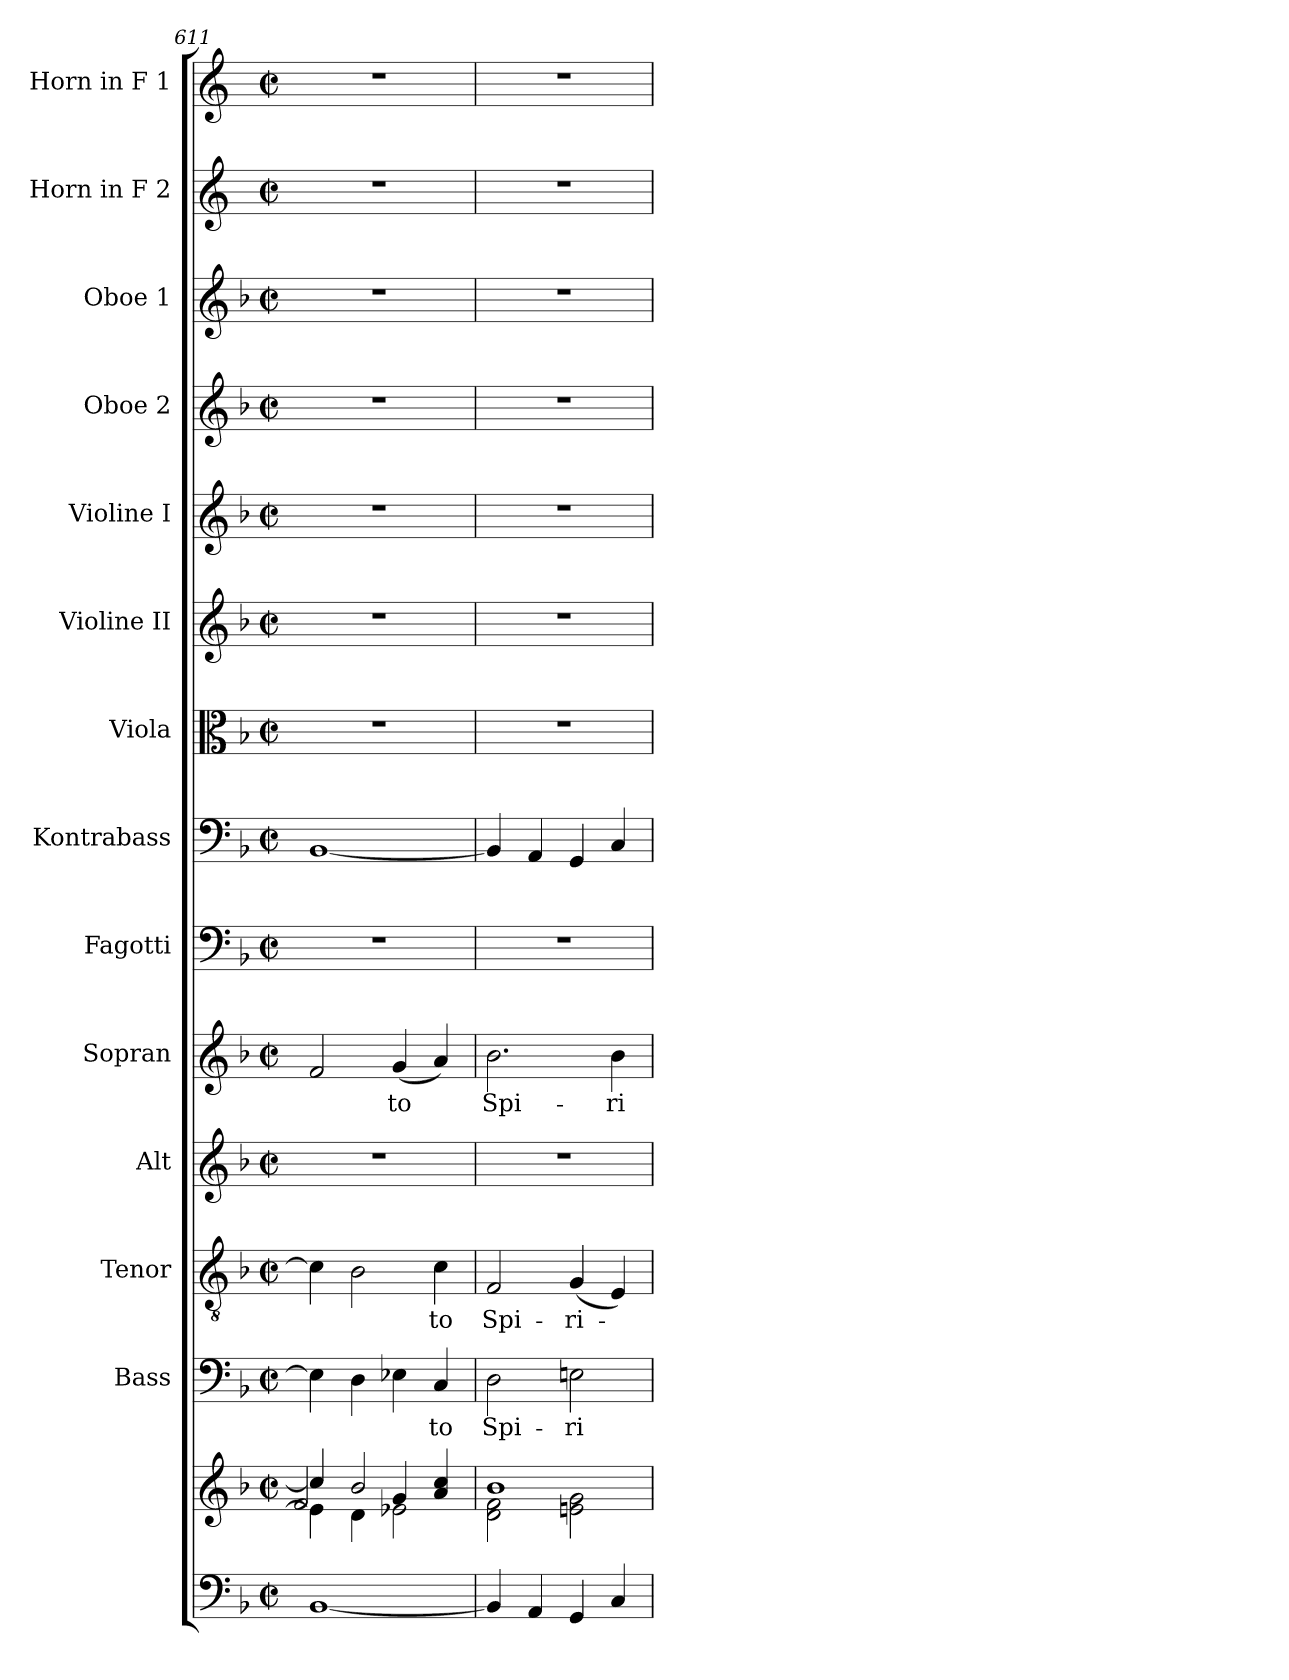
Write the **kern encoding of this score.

**kern	**kern	**kern	**text	**kern	**text	**kern	**kern	**text	**kern	**kern	**kern	**kern	**kern	**kern	**kern	**kern	**kern
*part14	*part14	*part13	*part13	*part12	*part12	*part11	*part10	*part10	*part9	*part8	*part7	*part6	*part5	*part4	*part3	*part2	*part1
*staff15	*staff14	*staff13	*staff13	*staff12	*staff12	*staff11	*staff10	*staff10	*staff9	*staff8	*staff7	*staff6	*staff5	*staff4	*staff3	*staff2	*staff1
*	*	*I"Bass	*	*I"Tenor	*	*I"Alt	*I"Sopran	*	*I"Fagotti	*I"Kontrabass	*I"Viola	*I"Violine II	*I"Violine I	*I"Oboe 2	*I"Oboe 1	*I"Horn in F 2	*I"Horn in F 1
*	*	*I'B.	*	*I'T.	*	*I'A.	*I'S.	*	*I'Fg.	*I'Kb.	*I'Vla.	*I'Vl. II	*I'Vl. I	*I'Ob. 2	*I'Ob. 1	*	*
*clefF4	*clefG2	*clefF4	*	*clefGv2	*	*clefG2	*clefG2	*	*clefF4	*clefF4	*clefC3	*clefG2	*clefG2	*clefG2	*clefG2	*clefG2	*clefG2
*	*	*	*	*	*	*	*	*	*	*ITrd7c12	*	*	*	*	*	*ITrd4c7	*ITrd4c7
*k[b-]	*k[b-]	*k[b-]	*	*k[b-]	*	*k[b-]	*k[b-]	*	*k[b-]	*k[b-]	*k[b-]	*k[b-]	*k[b-]	*k[b-]	*k[b-]	*k[b-]	*k[b-]
*F:	*F:	*F:	*	*F:	*	*F:	*F:	*	*F:	*F:	*F:	*F:	*F:	*F:	*F:	*F:	*F:
*M2/2	*M2/2	*M2/2	*	*M2/2	*	*M2/2	*M2/2	*	*M2/2	*M2/2	*M2/2	*M2/2	*M2/2	*M2/2	*M2/2	*M2/2	*M2/2
*met(c|)	*met(c|)	*met(c|)	*	*met(c|)	*	*met(c|)	*met(c|)	*	*met(c|)	*met(c|)	*met(c|)	*met(c|)	*met(c|)	*met(c|)	*met(c|)	*met(c|)	*met(c|)
=611	=611	=611	=611	=611	=611	=611	=611	=611	=611	=611	=611	=611	=611	=611	=611	=611	=611
*	*^	*	*	*	*	*	*	*	*	*	*	*	*	*	*	*	*
*	*	*^	*	*	*	*	*	*	*	*	*	*	*	*	*	*	*	*
[1BB-	4cc/]	4e-\]	2f/	4E-\]	.	4c\]	.	1r	2f/	.	1r	[1BBB-	1r	1r	1r	1r	1r	1r	1r
.	2b-/	4d\	.	4D\	.	2B-\	.	.	.	.	.	.	.	.	.	.	.	.	.
!	!	!	!	!	!	!	!	!	!	!LO:LY:b	!	!	!	!	!	!	!	!	!
.	.	2e-X\	4g/	4E-X\	.	.	.	.	(<4g/	-to	.	.	.	.	.	.	.	.	.
!	!	!	!	!	!LO:LY:b	!	!LO:LY:b	!	!	!	!	!	!	!	!	!	!	!	!
.	4a/ 4cc/	.	4ryy	4C/	-to	4c\	-to	.	4a/)	.	.	.	.	.	.	.	.	.	.
=612	=612	=612	=612	=612	=612	=612	=612	=612	=612	=612	=612	=612	=612	=612	=612	=612	=612	=612	=612
!	!	!	!	!	!LO:LY:b	!	!LO:LY:b	!	!	!LO:LY:b	!	!	!	!	!	!	!	!	!
*	*	*v	*v	*	*	*	*	*	*	*	*	*	*	*	*	*	*	*	*
4BB-/]	1b-	2d\ 2f\	2D\	Spi-	2F/	Spi-	1r	2.b-\	Spi-	1r	4BBB-/]	1r	1r	1r	1r	1r	1r	1r
4AA/	.	.	.	.	.	.	.	.	.	.	4AAA/	.	.	.	.	.	.	.
!	!	!	!	!LO:LY:b	!	!LO:LY:b	!	!	!	!	!	!	!	!	!	!	!	!
4GG/	.	2en\ 2g\	2En\	-ri-	(<4G/	-ri-	.	.	.	.	4GGG/	.	.	.	.	.	.	.
!	!	!	!	!	!	!	!	!	!LO:LY:b	!	!	!	!	!	!	!	!	!
4C/	.	.	.	.	4E/)	.	.	4b-\	-ri-	.	4CC/	.	.	.	.	.	.	.
*	*v	*v	*	*	*	*	*	*	*	*	*	*	*	*	*	*	*	*
=	=	=	=	=	=	=	=	=	=	=	=	=	=	=	=	=	=
*-	*-	*-	*-	*-	*-	*-	*-	*-	*-	*-	*-	*-	*-	*-	*-	*-	*-
